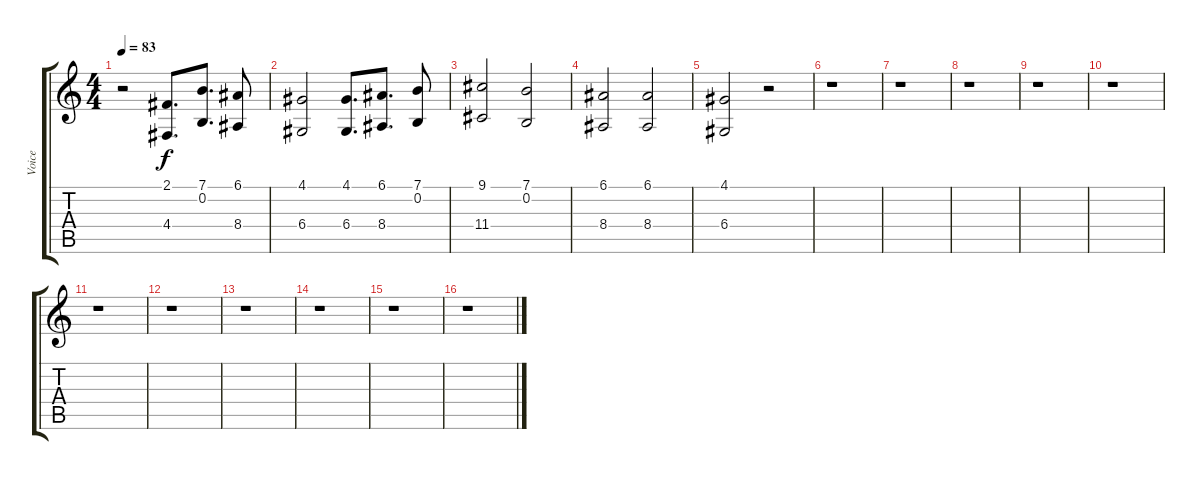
\track ("Voice" "Voice") {instrument honkytonkpiano}
\staff {score tabs}
\tuning (E4 B3 G3 D3 A2 E2) {hide}
\ts (4 4)
\tempo 83
\clef g2
\ks c
r.2{dy f} (2.1 4.4).8{d} (7.1 0.2).8{d} (6.1 8.4).8 |
(4.1 6.4).2 (4.1 6.4).8{d} (6.1 8.4).8{d} (7.1 0.2).8 |
(9.1 11.4).2 (7.1 0.2).2 |
(6.1 8.4).2 (6.1 8.4).2 |
(4.1 6.4).2 r.2 |
r.1 |
r.1 |
r.1 |
r.1 |
r.1 |
r.1 |
r.1 |
r.1 |
r.1 |
r.1 |
r.1
